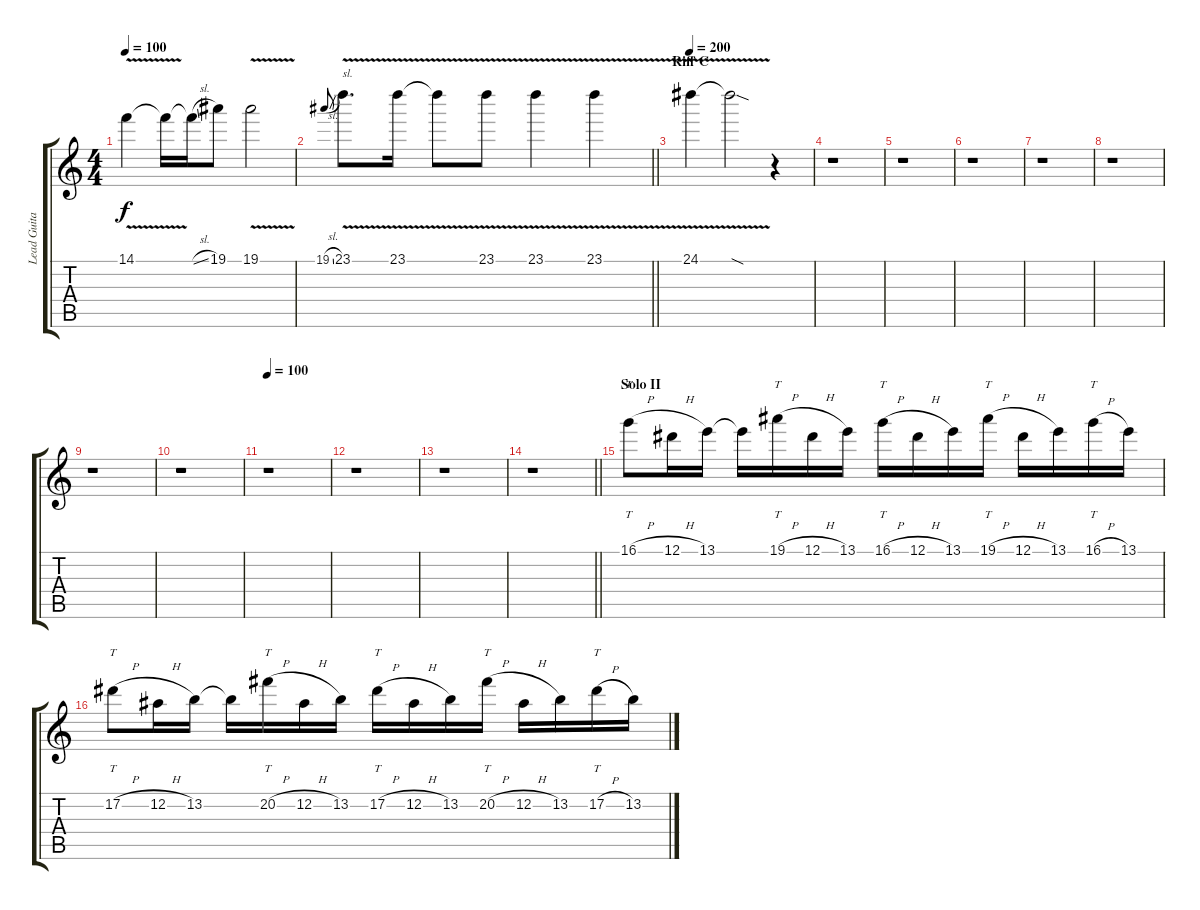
\track ("Lead Guitar" "Lead Guita") {instrument distortionguitar}
\staff {score tabs}
\tuning (Eb4 Bb3 Gb3 Db3 Ab2 Eb2) {hide}
\ts (4 4)
\tempo 100
\clef g2
\ks c
14.1{v}.4{dy f} 14.1{t}.16 14.1{sl t}.16 19.1.8 19.1{v}.2 |
\barLineRight lightlight
19.1{sl}.8{gr onbeat} 23.1{v}.8{d txt "sl."} 23.1{v}.16 23.1{t}.8 23.1{v}.8 23.1{v}.4 23.1{v}.4 |
\section ("" "Riff C")
\tempo 200
24.1{v}.4 24.1{sod t}.2 r.4 |
r.1 |
r.1 |
r.1 |
r.1 |
r.1 |
r.1 |
r.1 |
\tempo 100
r.1 |
r.1 |
r.1 |
\barLineRight lightlight
r.1 |
\section ("" "Solo II")
16.1{h}.8{tt} 12.1{h}.16 13.1.16 13.1{t}.16 19.1{h}.16{tt} 12.1{h}.16 13.1.16 16.1{h}.16{tt} 12.1{h}.16 13.1.16 19.1{h}.16{tt} 12.1{h}.16 13.1.16 16.1{h}.16{tt} 13.1.16 |
17.2{h}.8{tt} 12.2{h}.16 13.2.16 13.2{t}.16 20.2{h}.16{tt} 12.2{h}.16 13.2.16 17.2{h}.16{tt} 12.2{h}.16 13.2.16 20.2{h}.16{tt} 12.2{h}.16 13.2.16 17.2{h}.16{tt} 13.2.16
